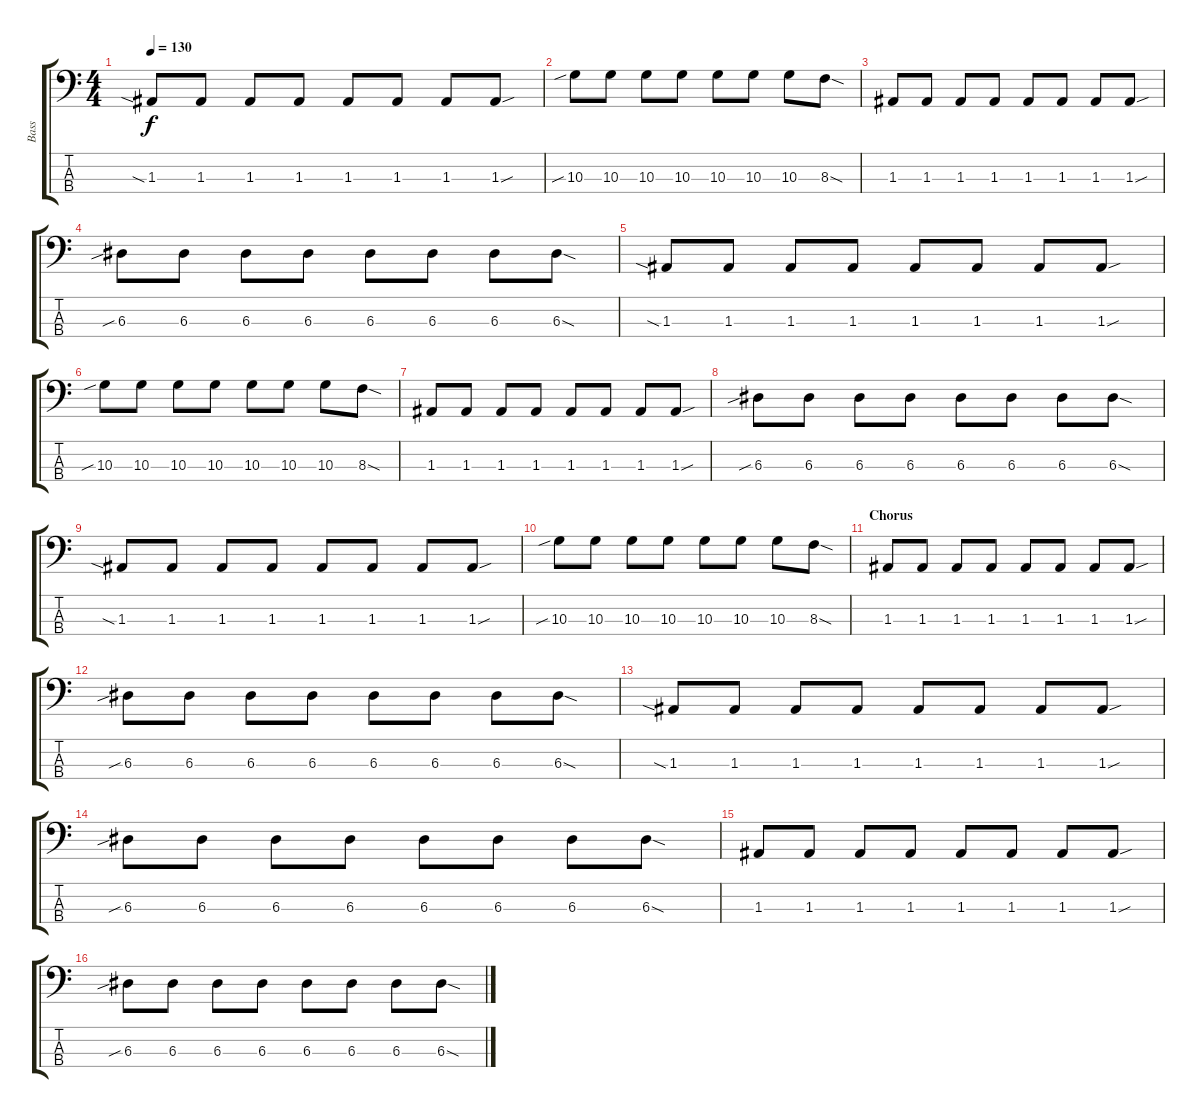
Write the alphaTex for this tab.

\track ("Bass" "Bass") {instrument electricbasspick}
\staff {score tabs}
\tuning (G2 D2 A1 E1) {hide}
\ts (4 4)
\tempo 130
\clef f4
\ks c
1.3{sia}.8{dy f} 1.3.8 1.3.8 1.3.8 1.3.8 1.3.8 1.3.8 1.3{sou}.8 |
10.3{sib}.8 10.3.8 10.3.8 10.3.8 10.3.8 10.3.8 10.3.8 8.3{sod}.8 |
1.3.8 1.3.8 1.3.8 1.3.8 1.3.8 1.3.8 1.3.8 1.3{sou}.8 |
6.3{sib}.8 6.3.8 6.3.8 6.3.8 6.3.8 6.3.8 6.3.8 6.3{sod}.8 |
1.3{sia}.8 1.3.8 1.3.8 1.3.8 1.3.8 1.3.8 1.3.8 1.3{sou}.8 |
10.3{sib}.8 10.3.8 10.3.8 10.3.8 10.3.8 10.3.8 10.3.8 8.3{sod}.8 |
1.3.8 1.3.8 1.3.8 1.3.8 1.3.8 1.3.8 1.3.8 1.3{sou}.8 |
6.3{sib}.8 6.3.8 6.3.8 6.3.8 6.3.8 6.3.8 6.3.8 6.3{sod}.8 |
1.3{sia}.8 1.3.8 1.3.8 1.3.8 1.3.8 1.3.8 1.3.8 1.3{sou}.8 |
10.3{sib}.8 10.3.8 10.3.8 10.3.8 10.3.8 10.3.8 10.3.8 8.3{sod}.8 |
\section ("" "Chorus")
1.3.8 1.3.8 1.3.8 1.3.8 1.3.8 1.3.8 1.3.8 1.3{sou}.8 |
6.3{sib}.8 6.3.8 6.3.8 6.3.8 6.3.8 6.3.8 6.3.8 6.3{sod}.8 |
1.3{sia}.8 1.3.8 1.3.8 1.3.8 1.3.8 1.3.8 1.3.8 1.3{sou}.8 |
6.3{sib}.8 6.3.8 6.3.8 6.3.8 6.3.8 6.3.8 6.3.8 6.3{sod}.8 |
1.3.8 1.3.8 1.3.8 1.3.8 1.3.8 1.3.8 1.3.8 1.3{sou}.8 |
6.3{sib}.8 6.3.8 6.3.8 6.3.8 6.3.8 6.3.8 6.3.8 6.3{sod}.8
